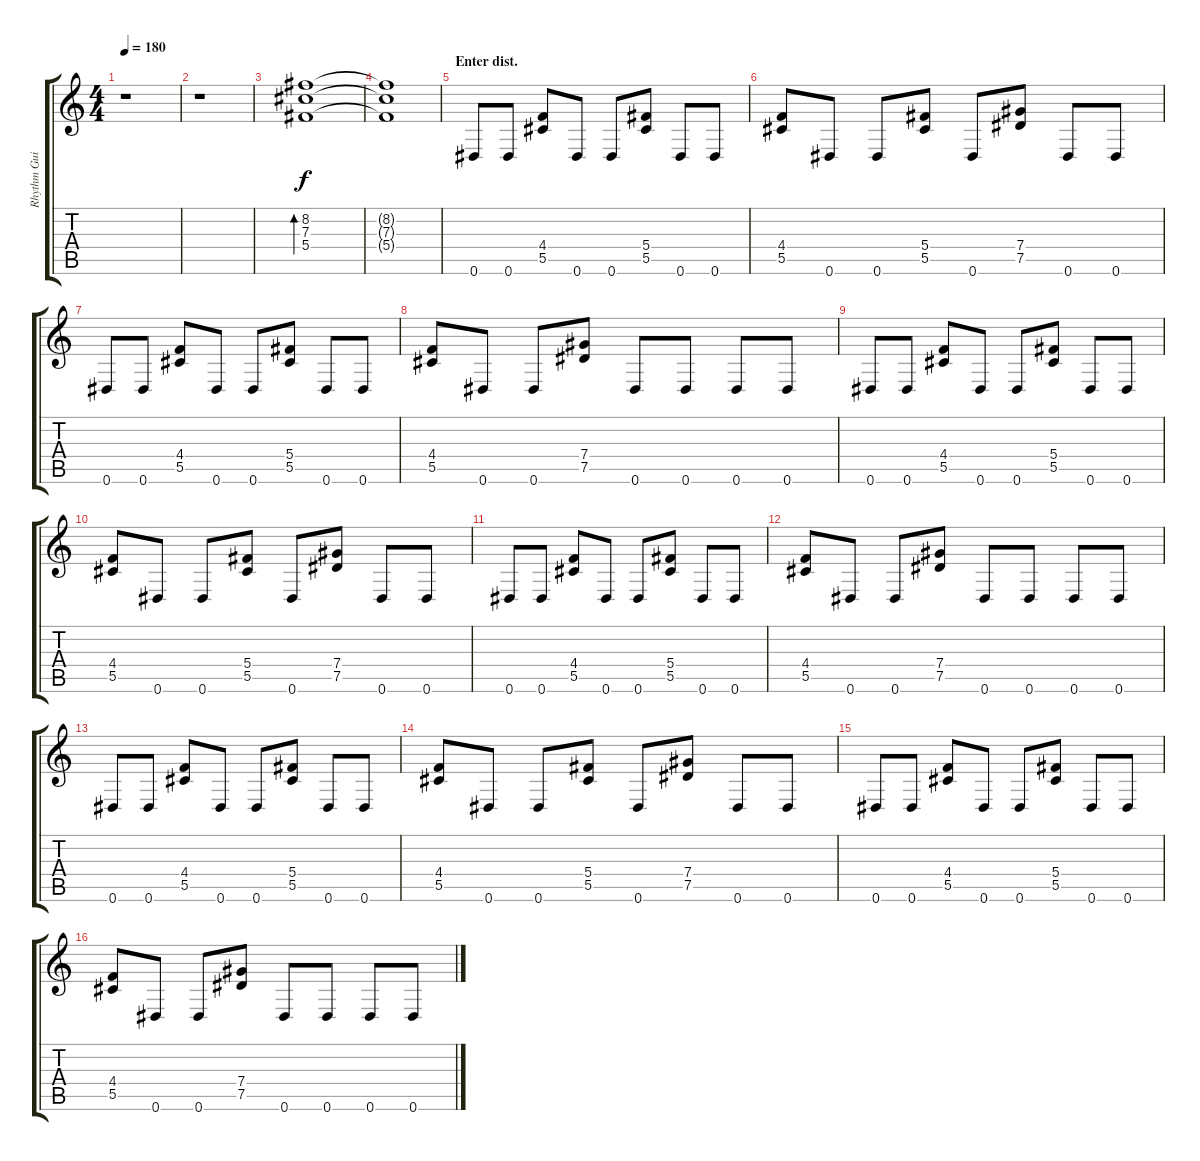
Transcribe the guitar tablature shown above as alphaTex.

\track ("Rhythm Guitar" "Rhythm Gui") {instrument distortionguitar}
\staff {score tabs}
\tuning (Eb4 Bb3 Gb3 Db3 Ab2 Eb2) {hide}
\ts (4 4)
\tempo 180
\clef g2
\ks c
r.1{dy f} |
r.1 |
(8.2 7.3 5.4).1{bd 240} |
(8.2{t} 7.3{t} 5.4{t}).1 |
\section ("" "Enter dist.")
0.6.8 0.6.8 (4.4 5.5).8 0.6.8 0.6.8 (5.4 5.5).8 0.6.8 0.6.8 |
(4.4 5.5).8 0.6.8 0.6.8 (5.4 5.5).8 0.6.8 (7.4 7.5).8 0.6.8 0.6.8 |
0.6.8 0.6.8 (4.4 5.5).8 0.6.8 0.6.8 (5.4 5.5).8 0.6.8 0.6.8 |
(4.4 5.5).8 0.6.8 0.6.8 (7.4 7.5).8 0.6.8 0.6.8 0.6.8 0.6.8 |
0.6.8 0.6.8 (4.4 5.5).8 0.6.8 0.6.8 (5.4 5.5).8 0.6.8 0.6.8 |
(4.4 5.5).8 0.6.8 0.6.8 (5.4 5.5).8 0.6.8 (7.4 7.5).8 0.6.8 0.6.8 |
0.6.8 0.6.8 (4.4 5.5).8 0.6.8 0.6.8 (5.4 5.5).8 0.6.8 0.6.8 |
(4.4 5.5).8 0.6.8 0.6.8 (7.4 7.5).8 0.6.8 0.6.8 0.6.8 0.6.8 |
0.6.8 0.6.8 (4.4 5.5).8 0.6.8 0.6.8 (5.4 5.5).8 0.6.8 0.6.8 |
(4.4 5.5).8 0.6.8 0.6.8 (5.4 5.5).8 0.6.8 (7.4 7.5).8 0.6.8 0.6.8 |
0.6.8 0.6.8 (4.4 5.5).8 0.6.8 0.6.8 (5.4 5.5).8 0.6.8 0.6.8 |
(4.4 5.5).8 0.6.8 0.6.8 (7.4 7.5).8 0.6.8 0.6.8 0.6.8 0.6.8
